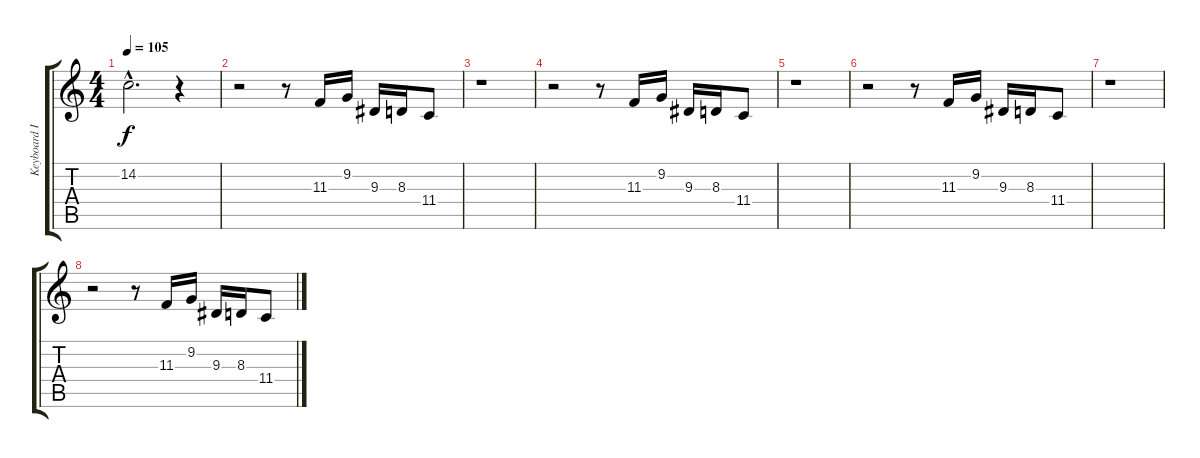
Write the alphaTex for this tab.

\track ("Keyboard I" "Keyboard I") {instrument lead1square}
\staff {score tabs}
\tuning (Eb4 Bb3 Gb3 Db3 Ab2 Eb2) {hide}
\ts (4 4)
\tempo 105
\clef g2
\ks c
14.2{hac}.2{d dy f} r.4 |
r.2 r.8 11.3.16{volume 13 instrument vibraphone} 9.2.16 9.3.16 8.3.16 11.4.8 |
r.1 |
r.2 r.8 11.3.16{volume 13 instrument vibraphone} 9.2.16 9.3.16 8.3.16 11.4.8 |
r.1 |
r.2 r.8 11.3.16{volume 13 instrument vibraphone} 9.2.16 9.3.16 8.3.16 11.4.8 |
r.1 |
r.2 r.8 11.3.16{volume 13 instrument vibraphone} 9.2.16 9.3.16 8.3.16 11.4.8
